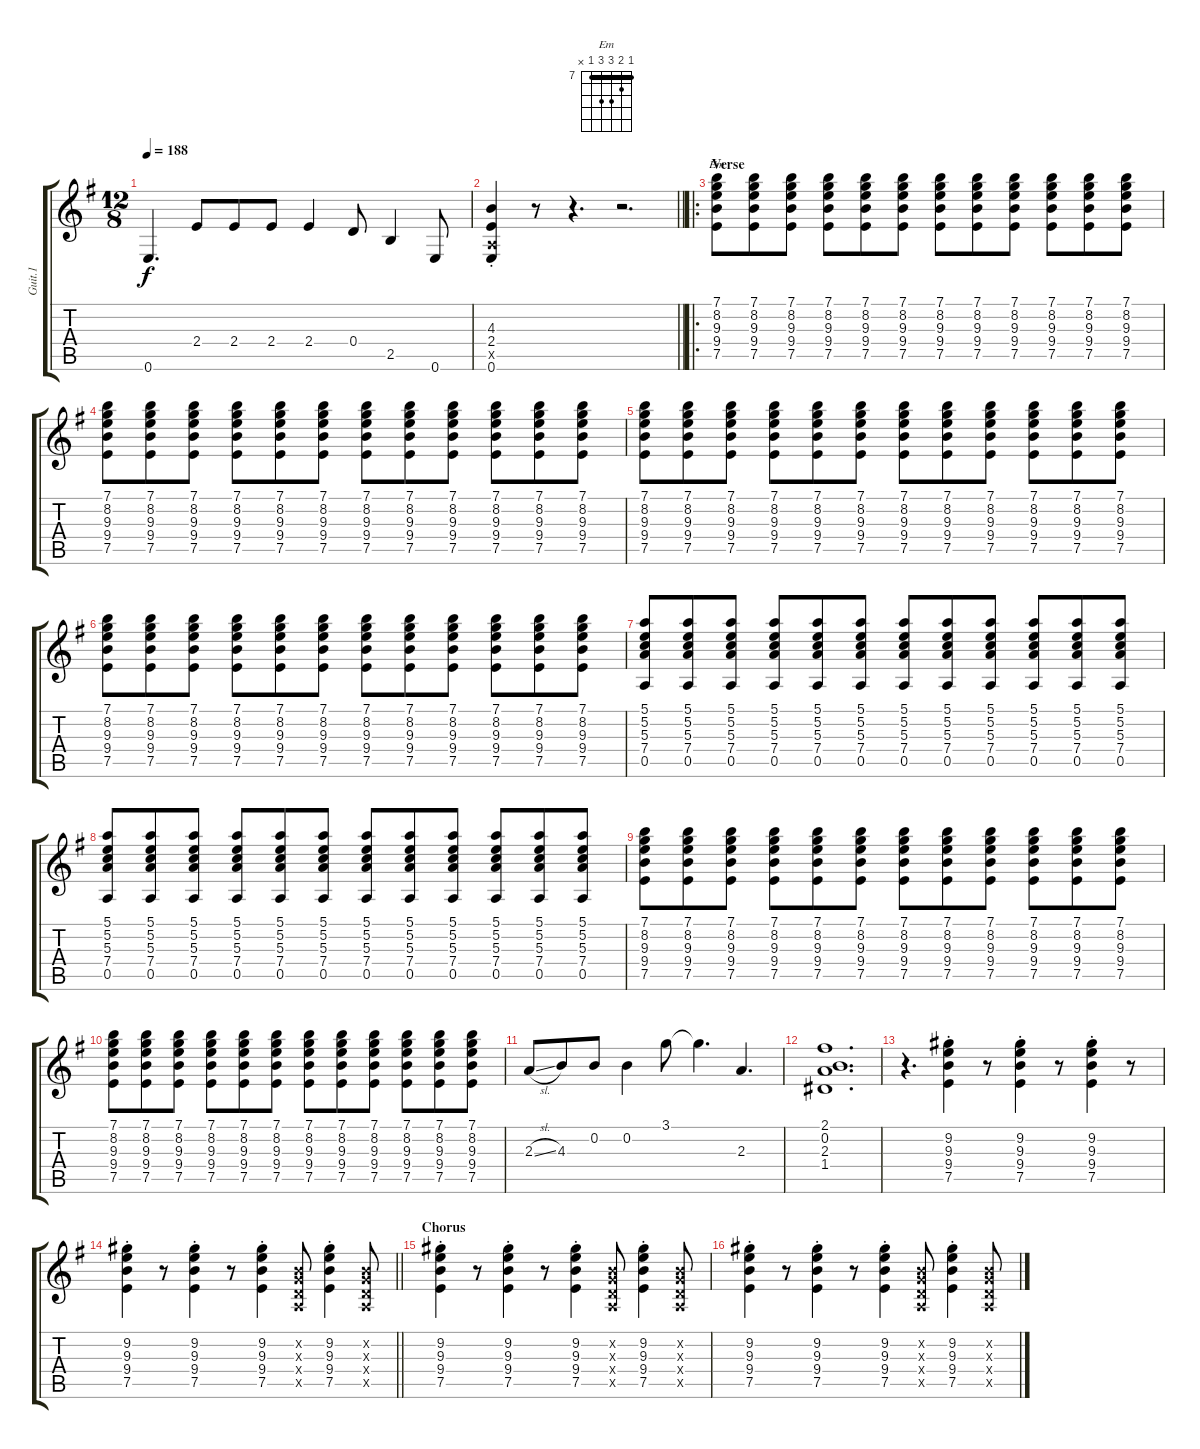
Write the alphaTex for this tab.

\track ("Guit.1" "Guit.1") {instrument overdrivenguitar}
\staff {score tabs}
\tuning (E4 B3 G3 D3 A2 E2) {hide}
\chord ("Em" 7 8 9 9 7 x) {firstfret 7 barre 7}
\ts (12 8)
\tempo 188
\clef g2
\ks g
0.6.4{d dy f} 2.4.8 2.4.8 2.4.8 2.4.4 0.4.8 2.5.4 0.6.8 |
\barLineRight lightlight
(4.3 2.4 0.5{x} 0.6{st}).4 r.8 r.4{d} r.2{d} |
\ro
\section ("" "Verse")
(7.1 8.2 9.3 9.4 7.5).8{ch "Em"} (7.1 8.2 9.3 9.4 7.5).8 (7.1 8.2 9.3 9.4 7.5).8 (7.1 8.2 9.3 9.4 7.5).8 (7.1 8.2 9.3 9.4 7.5).8 (7.1 8.2 9.3 9.4 7.5).8 (7.1 8.2 9.3 9.4 7.5).8 (7.1 8.2 9.3 9.4 7.5).8 (7.1 8.2 9.3 9.4 7.5).8 (7.1 8.2 9.3 9.4 7.5).8 (7.1 8.2 9.3 9.4 7.5).8 (7.1 8.2 9.3 9.4 7.5).8 |
(7.1 8.2 9.3 9.4 7.5).8 (7.1 8.2 9.3 9.4 7.5).8 (7.1 8.2 9.3 9.4 7.5).8 (7.1 8.2 9.3 9.4 7.5).8 (7.1 8.2 9.3 9.4 7.5).8 (7.1 8.2 9.3 9.4 7.5).8 (7.1 8.2 9.3 9.4 7.5).8 (7.1 8.2 9.3 9.4 7.5).8 (7.1 8.2 9.3 9.4 7.5).8 (7.1 8.2 9.3 9.4 7.5).8 (7.1 8.2 9.3 9.4 7.5).8 (7.1 8.2 9.3 9.4 7.5).8 |
(7.1 8.2 9.3 9.4 7.5).8 (7.1 8.2 9.3 9.4 7.5).8 (7.1 8.2 9.3 9.4 7.5).8 (7.1 8.2 9.3 9.4 7.5).8 (7.1 8.2 9.3 9.4 7.5).8 (7.1 8.2 9.3 9.4 7.5).8 (7.1 8.2 9.3 9.4 7.5).8 (7.1 8.2 9.3 9.4 7.5).8 (7.1 8.2 9.3 9.4 7.5).8 (7.1 8.2 9.3 9.4 7.5).8 (7.1 8.2 9.3 9.4 7.5).8 (7.1 8.2 9.3 9.4 7.5).8 |
(7.1 8.2 9.3 9.4 7.5).8 (7.1 8.2 9.3 9.4 7.5).8 (7.1 8.2 9.3 9.4 7.5).8 (7.1 8.2 9.3 9.4 7.5).8 (7.1 8.2 9.3 9.4 7.5).8 (7.1 8.2 9.3 9.4 7.5).8 (7.1 8.2 9.3 9.4 7.5).8 (7.1 8.2 9.3 9.4 7.5).8 (7.1 8.2 9.3 9.4 7.5).8 (7.1 8.2 9.3 9.4 7.5).8 (7.1 8.2 9.3 9.4 7.5).8 (7.1 8.2 9.3 9.4 7.5).8 |
(5.1 5.2 5.3 7.4 0.5).8 (5.1 5.2 5.3 7.4 0.5).8 (5.1 5.2 5.3 7.4 0.5).8 (5.1 5.2 5.3 7.4 0.5).8 (5.1 5.2 5.3 7.4 0.5).8 (5.1 5.2 5.3 7.4 0.5).8 (5.1 5.2 5.3 7.4 0.5).8 (5.1 5.2 5.3 7.4 0.5).8 (5.1 5.2 5.3 7.4 0.5).8 (5.1 5.2 5.3 7.4 0.5).8 (5.1 5.2 5.3 7.4 0.5).8 (5.1 5.2 5.3 7.4 0.5).8 |
(5.1 5.2 5.3 7.4 0.5).8 (5.1 5.2 5.3 7.4 0.5).8 (5.1 5.2 5.3 7.4 0.5).8 (5.1 5.2 5.3 7.4 0.5).8 (5.1 5.2 5.3 7.4 0.5).8 (5.1 5.2 5.3 7.4 0.5).8 (5.1 5.2 5.3 7.4 0.5).8 (5.1 5.2 5.3 7.4 0.5).8 (5.1 5.2 5.3 7.4 0.5).8 (5.1 5.2 5.3 7.4 0.5).8 (5.1 5.2 5.3 7.4 0.5).8 (5.1 5.2 5.3 7.4 0.5).8 |
(7.1 8.2 9.3 9.4 7.5).8 (7.1 8.2 9.3 9.4 7.5).8 (7.1 8.2 9.3 9.4 7.5).8 (7.1 8.2 9.3 9.4 7.5).8 (7.1 8.2 9.3 9.4 7.5).8 (7.1 8.2 9.3 9.4 7.5).8 (7.1 8.2 9.3 9.4 7.5).8 (7.1 8.2 9.3 9.4 7.5).8 (7.1 8.2 9.3 9.4 7.5).8 (7.1 8.2 9.3 9.4 7.5).8 (7.1 8.2 9.3 9.4 7.5).8 (7.1 8.2 9.3 9.4 7.5).8 |
(7.1 8.2 9.3 9.4 7.5).8 (7.1 8.2 9.3 9.4 7.5).8 (7.1 8.2 9.3 9.4 7.5).8 (7.1 8.2 9.3 9.4 7.5).8 (7.1 8.2 9.3 9.4 7.5).8 (7.1 8.2 9.3 9.4 7.5).8 (7.1 8.2 9.3 9.4 7.5).8 (7.1 8.2 9.3 9.4 7.5).8 (7.1 8.2 9.3 9.4 7.5).8 (7.1 8.2 9.3 9.4 7.5).8 (7.1 8.2 9.3 9.4 7.5).8 (7.1 8.2 9.3 9.4 7.5).8 |
2.3{sl}.8 4.3.8 0.2.8 0.2.4 3.1.8 3.1{t}.4{d} 2.3.4{d} |
(2.1 0.2 2.3 1.4).1{d} |
r.4{d} (9.2 9.3 9.4 7.5{st}).4 r.8 (9.2 9.3 9.4 7.5{st}).4 r.8 (9.2 9.3 9.4 7.5{st}).4 r.8 |
\barLineRight lightlight
(9.2 9.3 9.4 7.5{st}).4 r.8 (9.2 9.3 9.4 7.5{st}).4 r.8 (9.2 9.3 9.4 7.5{st}).4 (0.2{x} 0.3{x} 0.4{x} 0.5{x}).8 (9.2 9.3 9.4 7.5{st}).4 (0.2{x} 0.3{x} 0.4{x} 0.5{x}).8 |
\section ("" "Chorus")
(9.2 9.3 9.4 7.5{st}).4 r.8 (9.2 9.3 9.4 7.5{st}).4 r.8 (9.2 9.3 9.4 7.5{st}).4 (0.2{x} 0.3{x} 0.4{x} 0.5{x}).8 (9.2 9.3 9.4 7.5{st}).4 (0.2{x} 0.3{x} 0.4{x} 0.5{x}).8 |
(9.2 9.3 9.4 7.5{st}).4 r.8 (9.2 9.3 9.4 7.5{st}).4 r.8 (9.2 9.3 9.4 7.5{st}).4 (0.2{x} 0.3{x} 0.4{x} 0.5{x}).8 (9.2 9.3 9.4 7.5{st}).4 (0.2{x} 0.3{x} 0.4{x} 0.5{x}).8
